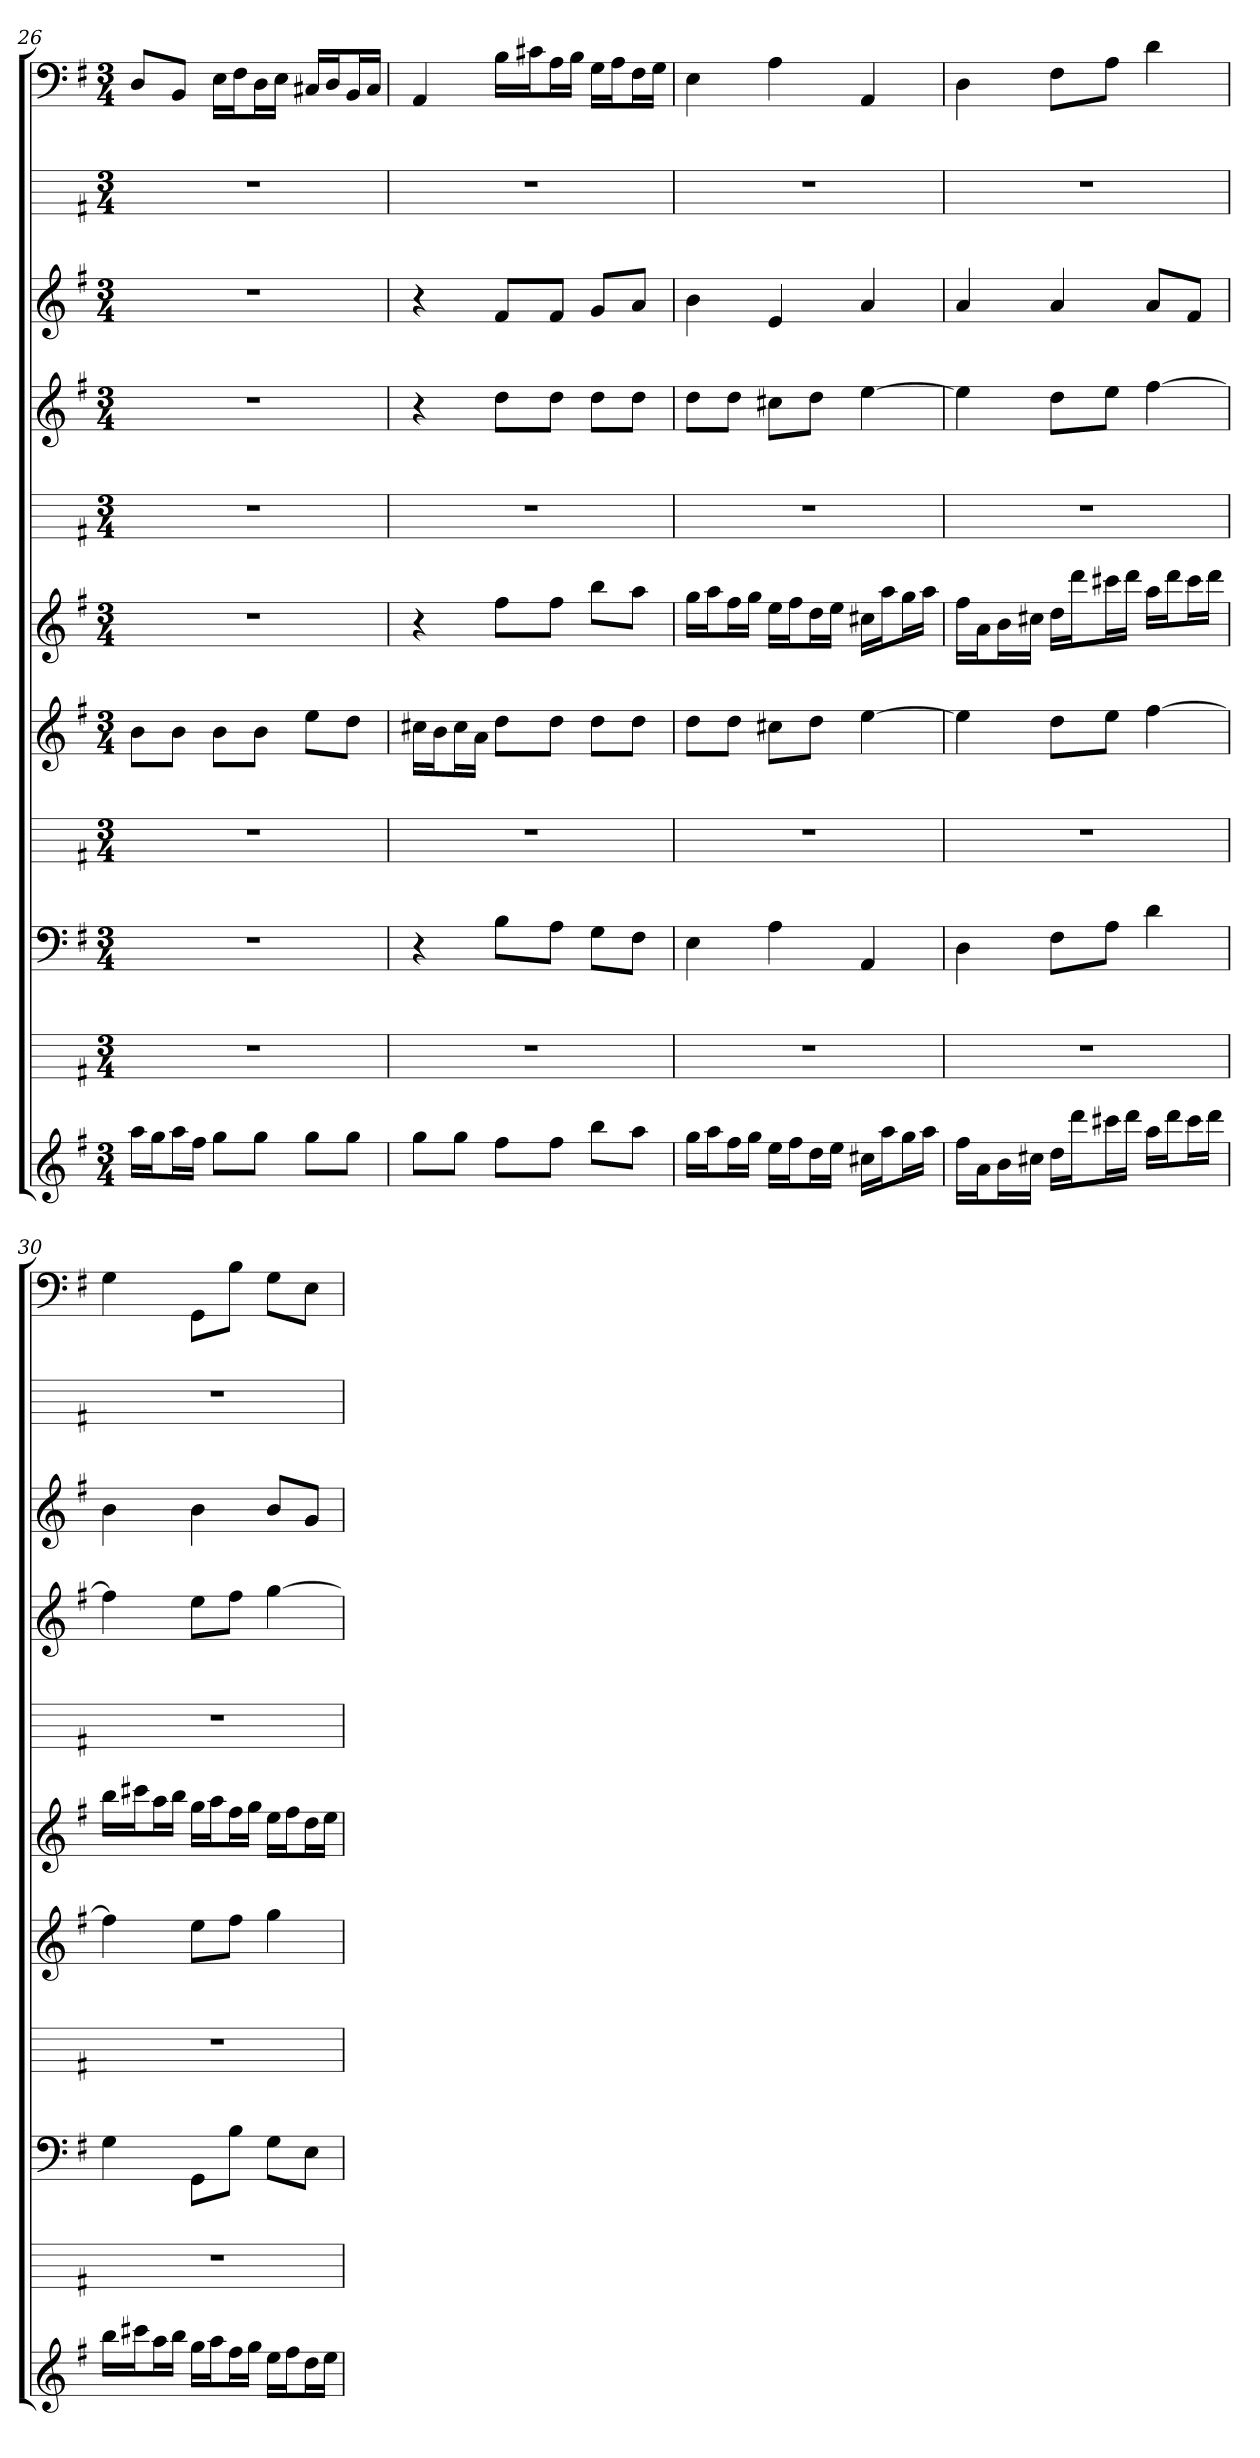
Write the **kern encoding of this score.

**kern	**kern	**kern	**kern	**kern	**kern	**kern	**kern	**kern	**kern	**kern
*part11	*part10	*part9	*part8	*part7	*part6	*part5	*part4	*part3	*part2	*part1
*staff11	*staff10	*staff9	*staff8	*staff7	*staff6	*staff5	*staff4	*staff3	*staff2	*staff1
*k[f#]	*k[f#]	*k[f#]	*k[f#]	*k[f#]	*k[f#]	*k[f#]	*k[f#]	*k[f#]	*k[f#]	*k[f#]
*G:	*G:	*G:	*G:	*G:	*G:	*G:	*G:	*G:	*G:	*G:
*M3/4	*M3/4	*M3/4	*M3/4	*M3/4	*M3/4	*M3/4	*M3/4	*M3/4	*M3/4	*M3/4
=26	=26	=26	=26	=26	=26	=26	=26	=26	=26	=26
16aaLL	2.r	2.r	2.r	8bL	2.r	2.r	2.r	2.r	2.r	8DL
16ggJ	.	.	.	.	.	.	.	.	.	.
16aaL	.	.	.	8bJ	.	.	.	.	.	8BBJ
16ff#JJ	.	.	.	.	.	.	.	.	.	.
8ggL	.	.	.	8bL	.	.	.	.	.	16ELL
.	.	.	.	.	.	.	.	.	.	16F#J
8ggJ	.	.	.	8bJ	.	.	.	.	.	16DL
.	.	.	.	.	.	.	.	.	.	16EJJ
8ggL	.	.	.	8eeL	.	.	.	.	.	16C#XLL
.	.	.	.	.	.	.	.	.	.	16DJ
8ggJ	.	.	.	8ddJ	.	.	.	.	.	16BBL
.	.	.	.	.	.	.	.	.	.	16C#JJ
=27	=27	=27	=27	=27	=27	=27	=27	=27	=27	=27
8ggL	2.r	4r	2.r	16cc#XLL	4r	2.r	4r	4r	2.r	4AA
.	.	.	.	16bJ	.	.	.	.	.	.
8ggJ	.	.	.	16cc#L	.	.	.	.	.	.
.	.	.	.	16aJJ	.	.	.	.	.	.
8ff#L	.	8BL	.	8ddL	8ff#L	.	8ddL	8f#L	.	16BLL
.	.	.	.	.	.	.	.	.	.	16c#XJ
8ff#J	.	8AJ	.	8ddJ	8ff#J	.	8ddJ	8f#J	.	16AL
.	.	.	.	.	.	.	.	.	.	16BJJ
8bbL	.	8GL	.	8ddL	8bbL	.	8ddL	8gL	.	16GLL
.	.	.	.	.	.	.	.	.	.	16AJ
8aaJ	.	8F#J	.	8ddJ	8aaJ	.	8ddJ	8aJ	.	16F#L
.	.	.	.	.	.	.	.	.	.	16GJJ
=28	=28	=28	=28	=28	=28	=28	=28	=28	=28	=28
16ggLL	2.r	4E	2.r	8ddL	16ggLL	2.r	8ddL	4b	2.r	4E
16aaJ	.	.	.	.	16aaJ	.	.	.	.	.
16ff#L	.	.	.	8ddJ	16ff#L	.	8ddJ	.	.	.
16ggJJ	.	.	.	.	16ggJJ	.	.	.	.	.
16eeLL	.	4A	.	8cc#XL	16eeLL	.	8cc#XL	4e	.	4A
16ff#J	.	.	.	.	16ff#J	.	.	.	.	.
16ddL	.	.	.	8ddJ	16ddL	.	8ddJ	.	.	.
16eeJJ	.	.	.	.	16eeJJ	.	.	.	.	.
16cc#XLL	.	4AA	.	[4ee	16cc#XLL	.	[4ee	4a	.	4AA
16aaJ	.	.	.	.	16aaJ	.	.	.	.	.
16ggL	.	.	.	.	16ggL	.	.	.	.	.
16aaJJ	.	.	.	.	16aaJJ	.	.	.	.	.
=29	=29	=29	=29	=29	=29	=29	=29	=29	=29	=29
16ff#LL	2.r	4D	2.r	4ee]	16ff#LL	2.r	4ee]	4a	2.r	4D
16aJ	.	.	.	.	16aJ	.	.	.	.	.
16bL	.	.	.	.	16bL	.	.	.	.	.
16cc#XJJ	.	.	.	.	16cc#XJJ	.	.	.	.	.
16ddLL	.	8F#L	.	8ddL	16ddLL	.	8ddL	4a	.	8F#L
16dddJ	.	.	.	.	16dddJ	.	.	.	.	.
16ccc#XL	.	8AJ	.	8eeJ	16ccc#XL	.	8eeJ	.	.	8AJ
16dddJJ	.	.	.	.	16dddJJ	.	.	.	.	.
16aaLL	.	4d	.	[4ff#	16aaLL	.	[4ff#	8aL	.	4d
16dddJ	.	.	.	.	16dddJ	.	.	.	.	.
16ccc#L	.	.	.	.	16ccc#L	.	.	8f#J	.	.
16dddJJ	.	.	.	.	16dddJJ	.	.	.	.	.
=30	=30	=30	=30	=30	=30	=30	=30	=30	=30	=30
16bbLL	2.r	4G	2.r	4ff#]	16bbLL	2.r	4ff#]	4b	2.r	4G
16ccc#XJ	.	.	.	.	16ccc#XJ	.	.	.	.	.
16aaL	.	.	.	.	16aaL	.	.	.	.	.
16bbJJ	.	.	.	.	16bbJJ	.	.	.	.	.
16ggLL	.	8GGL	.	8eeL	16ggLL	.	8eeL	4b	.	8GGL
16aaJ	.	.	.	.	16aaJ	.	.	.	.	.
16ff#L	.	8BJ	.	8ff#J	16ff#L	.	8ff#J	.	.	8BJ
16ggJJ	.	.	.	.	16ggJJ	.	.	.	.	.
16eeLL	.	8GL	.	4gg	16eeLL	.	[4gg	8bL	.	8GL
16ff#J	.	.	.	.	16ff#J	.	.	.	.	.
16ddL	.	8EJ	.	.	16ddL	.	.	8gJ	.	8EJ
16eeJJ	.	.	.	.	16eeJJ	.	.	.	.	.
=	=	=	=	=	=	=	=	=	=	=
*-	*-	*-	*-	*-	*-	*-	*-	*-	*-	*-
